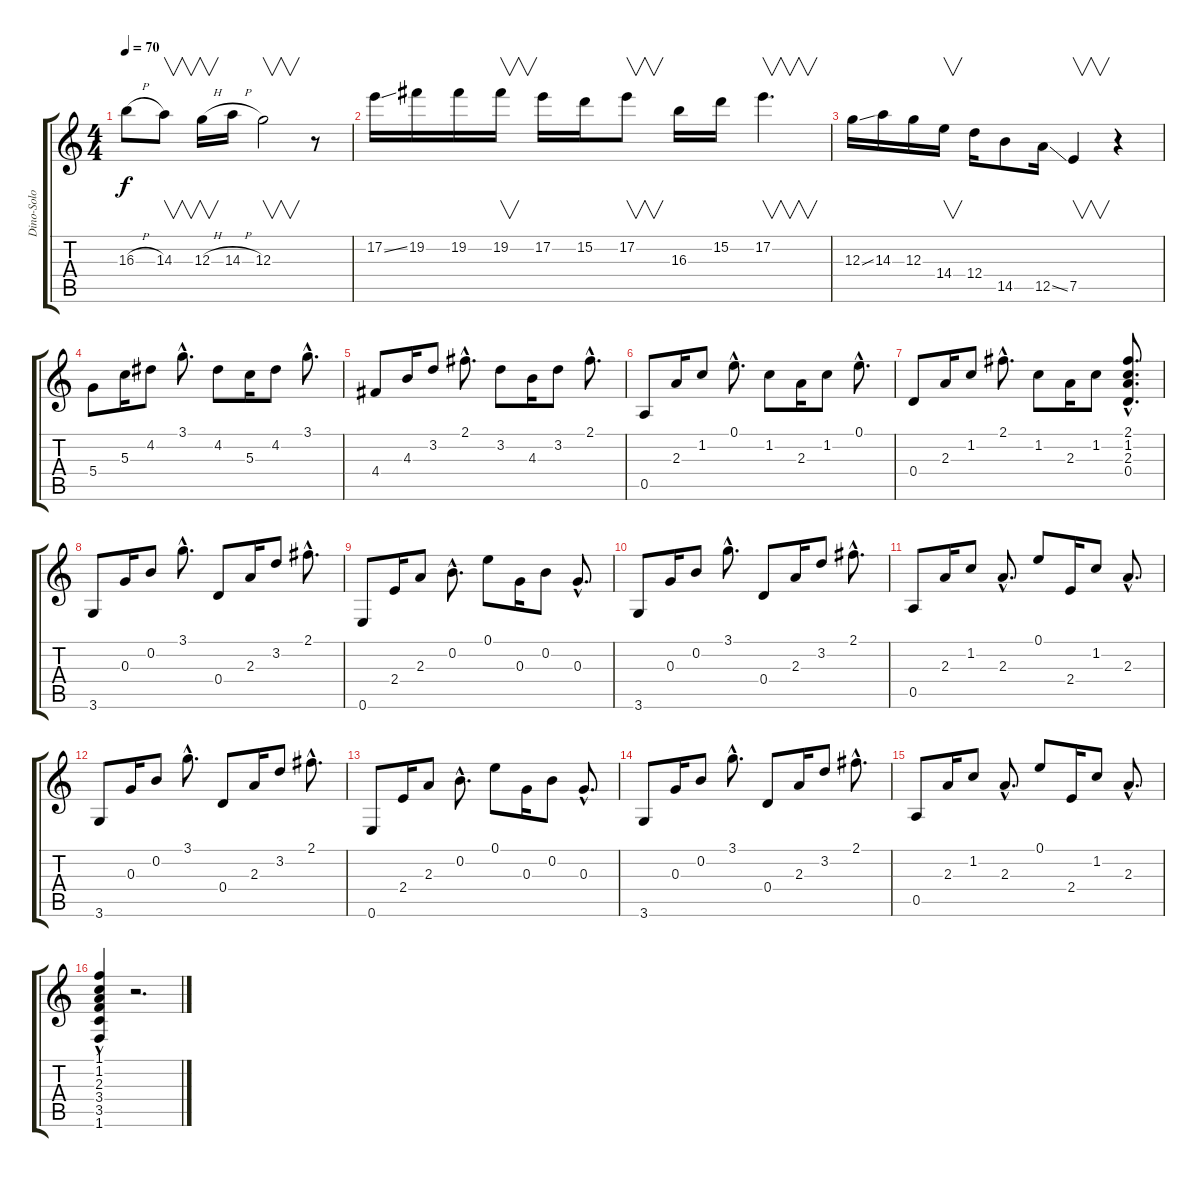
\track ("Dino-Solo Guitar" "Dino-Solo ") {instrument electricguitarjazz}
\staff {score tabs}
\tuning (E4 B3 G3 D3 A2 E2) {hide}
\ts (4 4)
\tempo 70
\clef g2
\ks c
16.3{h}.8{dy f} 14.3.8{v} 12.3{h}.16{v} 14.3{h}.16 12.3.2{v} r.8 |
17.2{ss}.16 19.2.16 19.2.16 19.2.16{v} 17.2.16 15.2.16 17.2.8{v} 16.3.16 15.2.16 17.2.4{v d} |
12.3{ss}.16 14.3.16 12.3.16 14.4.16{v} 12.4.16 14.5.8 12.5{ss}.16 7.5.4{v} r.4 |
5.4.8 5.3.16 4.2.8 3.1{hac}.8{d} 4.2.8 5.3.16 4.2.8 3.1{hac}.8{d} |
4.4.8 4.3.16 3.2.8 2.1{hac}.8{d} 3.2.8 4.3.16 3.2.8 2.1{hac}.8{d} |
0.5.8 2.3.16 1.2.8 0.1{hac}.8{d} 1.2.8 2.3.16 1.2.8 0.1{hac}.8{d} |
0.4.8 2.3.16 1.2.8 2.1{hac}.8{d} 1.2.8 2.3.16 1.2.8 (2.1{hac} 1.2{hac} 2.3{hac} 0.4{hac}).8{d} |
3.6.8 0.3.16 0.2.8 3.1{hac}.8{d} 0.4.8 2.3.16 3.2.8 2.1{hac}.8{d} |
0.6.8 2.4.16 2.3.8 0.2{hac}.8{d} 0.1.8 0.3.16 0.2.8 0.3{hac}.8{d} |
3.6.8 0.3.16 0.2.8 3.1{hac}.8{d} 0.4.8 2.3.16 3.2.8 2.1{hac}.8{d} |
0.5.8 2.3.16 1.2.8 2.3{hac}.8{d} 0.1.8 2.4.16 1.2.8 2.3{hac}.8{d} |
3.6.8 0.3.16 0.2.8 3.1{hac}.8{d} 0.4.8 2.3.16 3.2.8 2.1{hac}.8{d} |
0.6.8 2.4.16 2.3.8 0.2{hac}.8{d} 0.1.8 0.3.16 0.2.8 0.3{hac}.8{d} |
3.6.8 0.3.16 0.2.8 3.1{hac}.8{d} 0.4.8 2.3.16 3.2.8 2.1{hac}.8{d} |
0.5.8 2.3.16 1.2.8 2.3{hac}.8{d} 0.1.8 2.4.16 1.2.8 2.3{hac}.8{d} |
(1.1 1.2 2.3 3.4 3.5 1.6{hac}).4 r.2{d}
